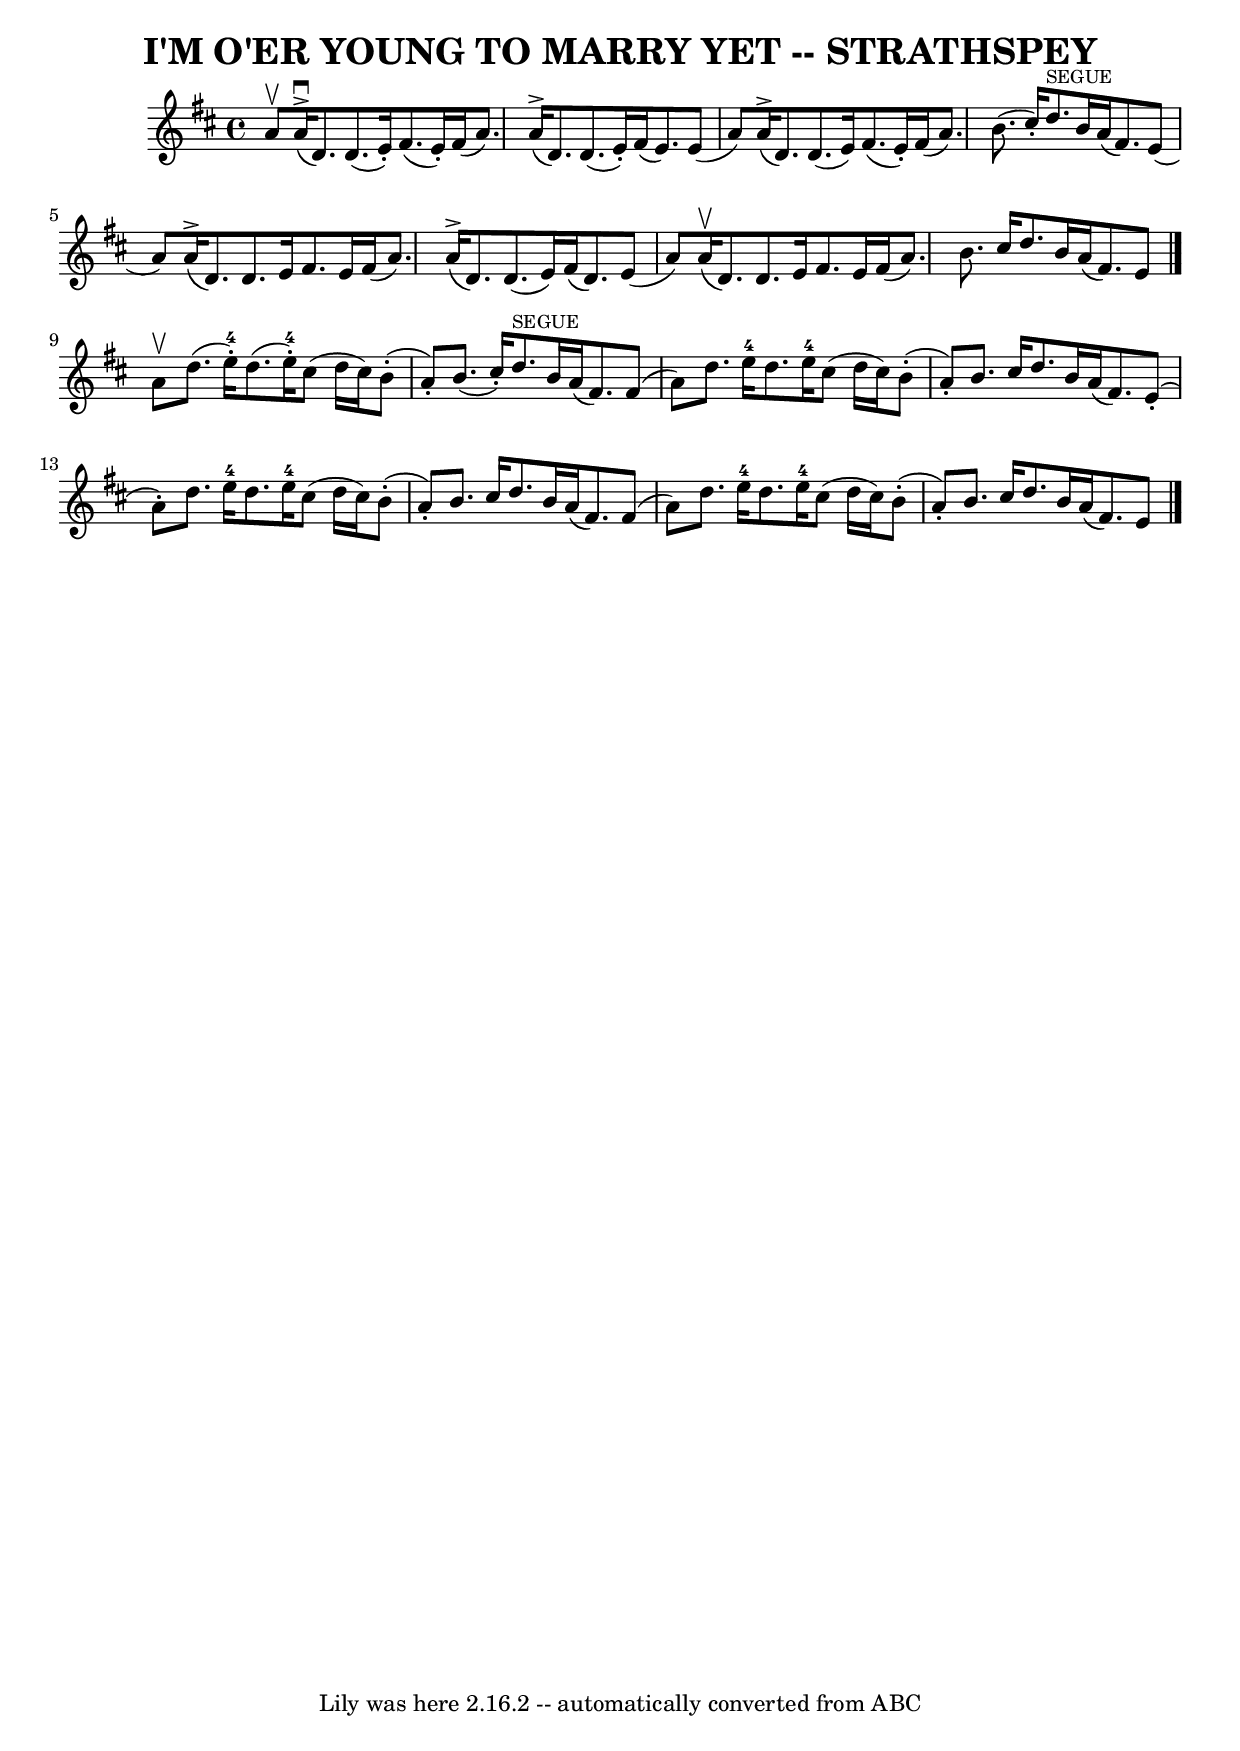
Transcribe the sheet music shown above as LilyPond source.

\version "2.16.2"
\include "Mammoth.ily"
\header {
  %% book = "Ryan's Mammoth Collection of Fiddle Tunes"
  crossRefNumber = "1"
  footnotes = ""
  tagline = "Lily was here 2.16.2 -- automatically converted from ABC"
  title = "I'M O'ER YOUNG TO MARRY YET -- STRATHSPEY"

}
voicedefault =  {


  \override Staff.TimeSignature #'style = #'C
  \time 4/4 
  \key d \major
  a'8^\upbow       |
  a'16 
  (^\accent^\downbow d'8.) d'8. (e'16-.) fis'8. (e'16-.)   
  fis'16 (a'8.)   |
  a'16 (^\accent d'8.) d'8. (e'16-.) fis'16 (e'8.) e'8 (a'8)       |
  a'16 (^\accent   
  d'8.) d'8. (e'16) fis'8. (e'16-.) fis'16 (a'8.)   
  |
  b'8. (cis''16-.) d''8.^\segue b'16 a'16 (fis'8.) e'8 (a'8)   |
  |
  a'16 (^\accent d'8.)   
  d'8. e'16 fis'8. e'16 fis'16 (a'8.)   |
  a'16 
  (^\accent d'8.) d'8. (e'16) fis'16 (d'8.) e'8 (a'8)       |
  a'16 (^\upbow d'8.) d'8. e'16 fis'8. e'16 
  fis'16 (a'8.)   |
  b'8. cis''16 d''8. b'16 a'16 (
  fis'8.) e'8    \bar "|." a'8^\upbow       |
  d''8. (e''16-4-.) d''8. (e''16-4-.) cis''8 (d''16 cis''16) b'8 
  (-. a'8-.)   |
  b'8. (cis''16-.) d''8.^\segue b'16    
  a'16 (fis'8.) fis'8 (a'8)       |
  d''8. e''16-4   
  d''8. e''16-4 cis''8 (d''16 cis''16) b'8 (-. a'8-.)   
  |
  b'8. cis''16 d''8. b'16 a'16 (fis'8.) e'8 (-.  
  a'8-.)   |
  |
  d''8. e''16-4 d''8. e''16-4  
  cis''8 (d''16 cis''16) b'8 (-. a'8-.)   |
  b'8.    
  cis''16 d''8. b'16 a'16 (fis'8.) fis'8 (a'8)       
  |
  d''8. e''16-4 d''8. e''16-4 cis''8 (d''16    
  cis''16) b'8 (-. a'8-.)   |
  b'8. cis''16 d''8.    
  b'16 a'16 (fis'8.) e'8      \bar "|."   

}

\score{
  <<

    \context Staff="default"
    {
      \voicedefault 
      
    }

  >>
  \layout {
    
  }
  \midi {
  }

}
